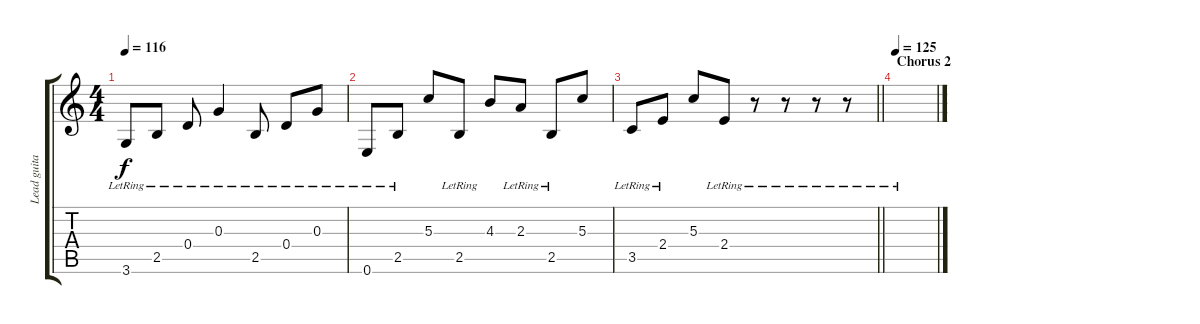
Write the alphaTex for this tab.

\track ("Lead guitar(Clean) - Kirk" "Lead guita") {instrument electricguitarclean}
\staff {score tabs}
\tuning (E4 B3 G3 D3 A2 E2) {hide}
\ts (4 4)
\tempo 116
\clef g2
\ks c
3.6{lr}.8{dy f} 2.5{lr}.8 0.4{lr}.8 0.3{lr}.4 2.5{lr}.8 0.4{lr}.8 0.3{lr}.8 |
0.6{lr}.8 2.5{lr}.8 5.3.8 2.5{lr}.8 4.3.8 2.3{lr}.8 2.5{lr}.8 5.3.8 |
\barLineRight lightlight
3.5{lr}.8 2.4{lr}.8 5.3.8 2.4{lr}.8 r.8 r.8 r.8 r.8 |
\section ("" "Chorus 2")
\tempo 125
